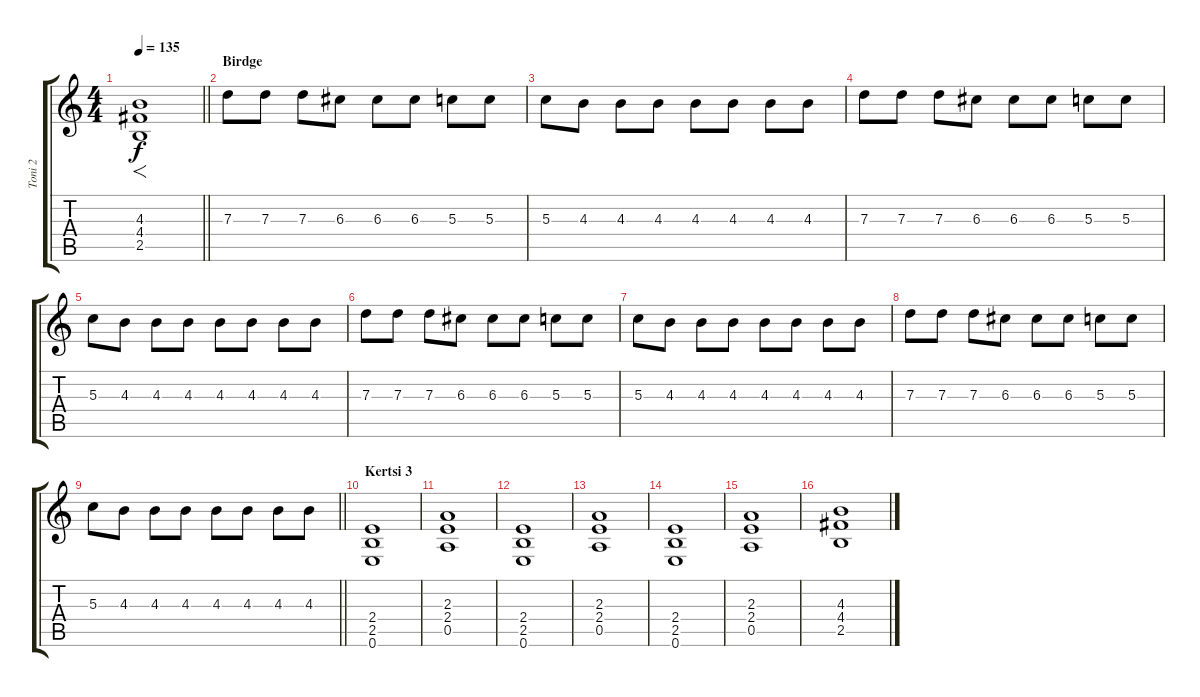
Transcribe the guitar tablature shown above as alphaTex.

\track ("Toni 2" "Toni 2") {instrument distortionguitar}
\staff {score tabs}
\tuning (E4 B3 G3 D3 A2 E2) {hide}
\ts (4 4)
\tempo 135
\clef g2
\barLineRight lightlight
\ks c
(4.3 4.4 2.5).1{f dy f} |
\section ("" "Birdge")
7.3.8 7.3.8 7.3.8 6.3.8 6.3.8 6.3.8 5.3.8 5.3.8 |
5.3.8 4.3.8 4.3.8 4.3.8 4.3.8 4.3.8 4.3.8 4.3.8 |
7.3.8 7.3.8 7.3.8 6.3.8 6.3.8 6.3.8 5.3.8 5.3.8 |
5.3.8 4.3.8 4.3.8 4.3.8 4.3.8 4.3.8 4.3.8 4.3.8 |
7.3.8 7.3.8 7.3.8 6.3.8 6.3.8 6.3.8 5.3.8 5.3.8 |
5.3.8 4.3.8 4.3.8 4.3.8 4.3.8 4.3.8 4.3.8 4.3.8 |
7.3.8 7.3.8 7.3.8 6.3.8 6.3.8 6.3.8 5.3.8 5.3.8 |
\barLineRight lightlight
5.3.8 4.3.8 4.3.8 4.3.8 4.3.8 4.3.8 4.3.8 4.3.8 |
\section ("" "Kertsi 3")
(2.4 2.5 0.6).1{instrument distortionguitar} |
(2.3 2.4 0.5).1 |
(2.4 2.5 0.6).1{instrument distortionguitar} |
(2.3 2.4 0.5).1 |
(2.4 2.5 0.6).1{instrument distortionguitar} |
(2.3 2.4 0.5).1 |
(4.3 4.4 2.5).1
